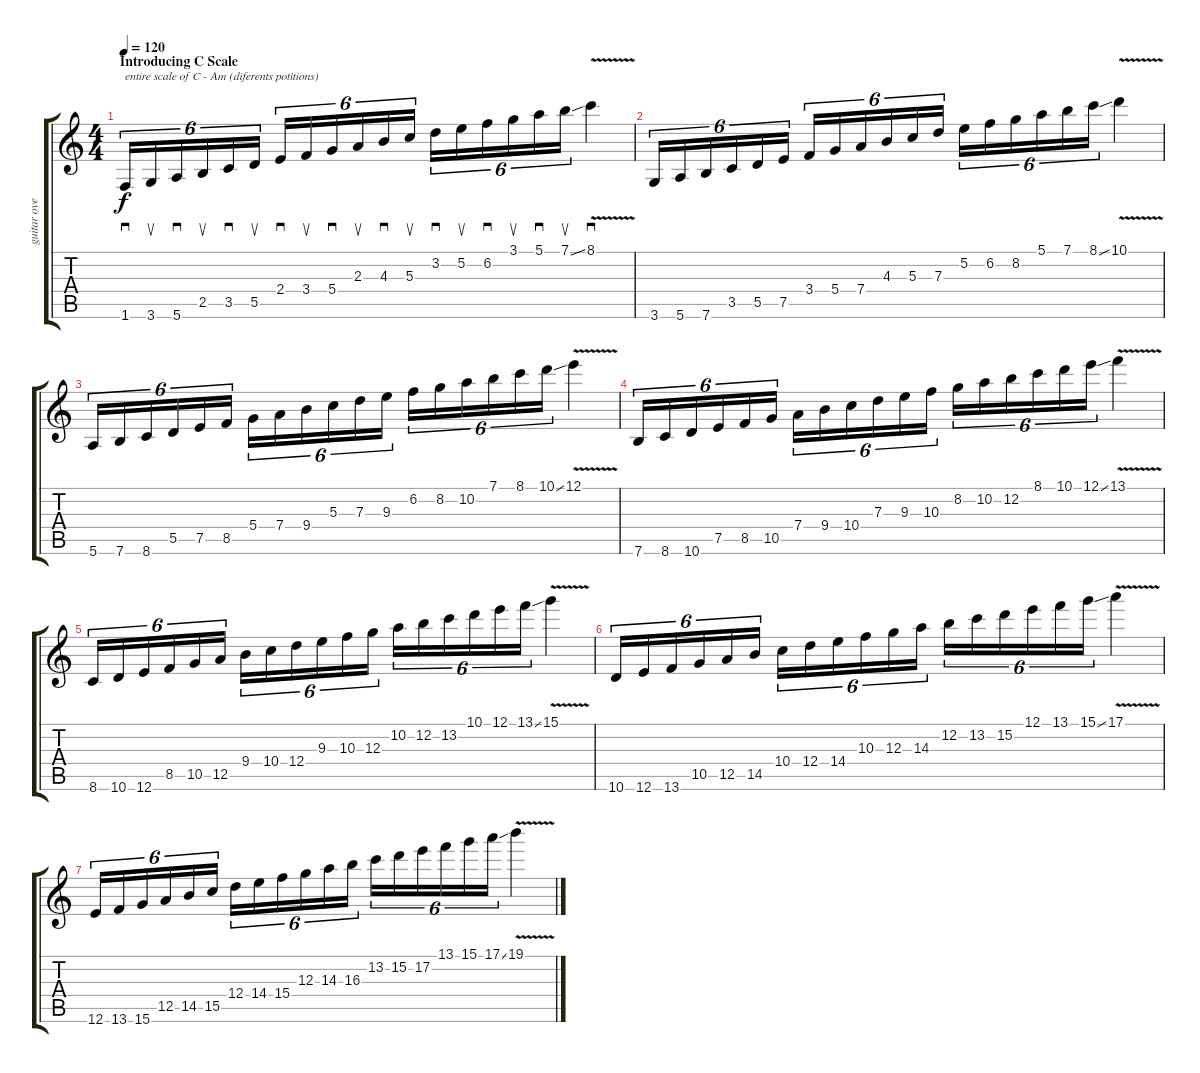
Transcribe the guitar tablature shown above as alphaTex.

\track ("guitar overdrive" "guitar ove") {instrument overdrivenguitar}
\staff {score tabs}
\tuning (E4 B3 G3 D3 A2 E2) {hide}
\ts (4 4)
\section ("" "Introducing C Scale ")
\tempo 120
\clef g2
\ks c
1.6.16{sd tu (6 4) txt "entire scale of C - Am (diferents potitions)" dy f instrument overdrivenguitar} 3.6.16{su tu (6 4)} 5.6.16{sd tu (6 4)} 2.5.16{su tu (6 4)} 3.5.16{sd tu (6 4)} 5.5.16{su tu (6 4)} 2.4.16{sd tu (6 4)} 3.4.16{su tu (6 4)} 5.4.16{sd tu (6 4)} 2.3.16{su tu (6 4)} 4.3.16{sd tu (6 4)} 5.3.16{su tu (6 4)} 3.2.16{sd tu (6 4)} 5.2.16{su tu (6 4)} 6.2.16{sd tu (6 4)} 3.1.16{su tu (6 4)} 5.1.16{sd tu (6 4)} 7.1{ss}.16{su tu (6 4)} 8.1{v}.4{sd} |
3.6.16{tu (6 4)} 5.6.16{tu (6 4)} 7.6.16{tu (6 4)} 3.5.16{tu (6 4)} 5.5.16{tu (6 4)} 7.5.16{tu (6 4)} 3.4.16{tu (6 4)} 5.4.16{tu (6 4)} 7.4.16{tu (6 4)} 4.3.16{tu (6 4)} 5.3.16{tu (6 4)} 7.3.16{tu (6 4)} 5.2.16{tu (6 4)} 6.2.16{tu (6 4)} 8.2.16{tu (6 4)} 5.1.16{tu (6 4)} 7.1.16{tu (6 4)} 8.1{ss}.16{tu (6 4)} 10.1{v}.4 |
5.6.16{tu (6 4)} 7.6.16{tu (6 4)} 8.6.16{tu (6 4)} 5.5.16{tu (6 4)} 7.5.16{tu (6 4)} 8.5.16{tu (6 4)} 5.4.16{tu (6 4)} 7.4.16{tu (6 4)} 9.4.16{tu (6 4)} 5.3.16{tu (6 4)} 7.3.16{tu (6 4)} 9.3.16{tu (6 4)} 6.2.16{tu (6 4)} 8.2.16{tu (6 4)} 10.2.16{tu (6 4)} 7.1.16{tu (6 4)} 8.1.16{tu (6 4)} 10.1{ss}.16{tu (6 4)} 12.1{v}.4 |
7.6.16{tu (6 4)} 8.6.16{tu (6 4)} 10.6.16{tu (6 4)} 7.5.16{tu (6 4)} 8.5.16{tu (6 4)} 10.5.16{tu (6 4)} 7.4.16{tu (6 4)} 9.4.16{tu (6 4)} 10.4.16{tu (6 4)} 7.3.16{tu (6 4)} 9.3.16{tu (6 4)} 10.3.16{tu (6 4)} 8.2.16{tu (6 4)} 10.2.16{tu (6 4)} 12.2.16{tu (6 4)} 8.1.16{tu (6 4)} 10.1.16{tu (6 4)} 12.1{ss}.16{tu (6 4)} 13.1{v}.4 |
8.6.16{tu (6 4)} 10.6.16{tu (6 4)} 12.6.16{tu (6 4)} 8.5.16{tu (6 4)} 10.5.16{tu (6 4)} 12.5.16{tu (6 4)} 9.4.16{tu (6 4)} 10.4.16{tu (6 4)} 12.4.16{tu (6 4)} 9.3.16{tu (6 4)} 10.3.16{tu (6 4)} 12.3.16{tu (6 4)} 10.2.16{tu (6 4)} 12.2.16{tu (6 4)} 13.2.16{tu (6 4)} 10.1.16{tu (6 4)} 12.1.16{tu (6 4)} 13.1{ss}.16{tu (6 4)} 15.1{v}.4 |
10.6.16{tu (6 4)} 12.6.16{tu (6 4)} 13.6.16{tu (6 4)} 10.5.16{tu (6 4)} 12.5.16{tu (6 4)} 14.5.16{tu (6 4)} 10.4.16{tu (6 4)} 12.4.16{tu (6 4)} 14.4.16{tu (6 4)} 10.3.16{tu (6 4)} 12.3.16{tu (6 4)} 14.3.16{tu (6 4)} 12.2.16{tu (6 4)} 13.2.16{tu (6 4)} 15.2.16{tu (6 4)} 12.1.16{tu (6 4)} 13.1.16{tu (6 4)} 15.1{ss}.16{tu (6 4)} 17.1{v}.4 |
12.6.16{tu (6 4)} 13.6.16{tu (6 4)} 15.6.16{tu (6 4)} 12.5.16{tu (6 4)} 14.5.16{tu (6 4)} 15.5.16{tu (6 4)} 12.4.16{tu (6 4)} 14.4.16{tu (6 4)} 15.4.16{tu (6 4)} 12.3.16{tu (6 4)} 14.3.16{tu (6 4)} 16.3.16{tu (6 4)} 13.2.16{tu (6 4)} 15.2.16{tu (6 4)} 17.2.16{tu (6 4)} 13.1.16{tu (6 4)} 15.1.16{tu (6 4)} 17.1{ss}.16{tu (6 4)} 19.1{v}.4
